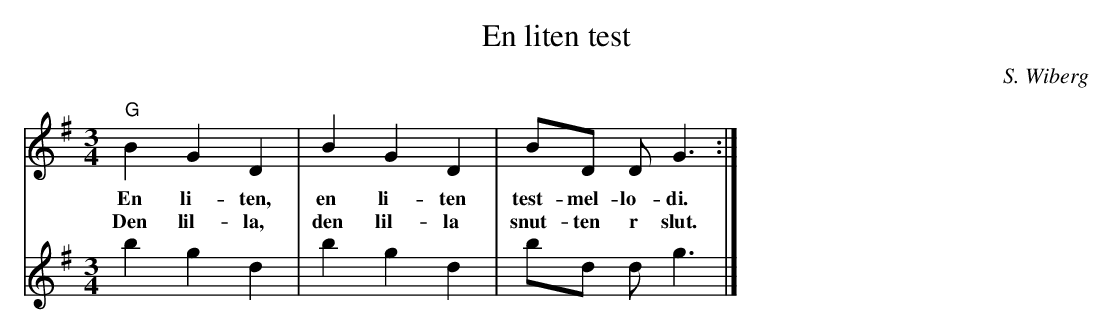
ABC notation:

X:1
T:En liten test
M:3/4
L:1/8
C:S. Wiberg
K:G
V:1
"G" B2G2D2 | B2G2D2 | BD D G3:|
w:En li-ten, en li-ten test-mel-lo-di.
w:Den lil-la, den lil-la snut-ten  r slut.
V:2
b2g2d2 | b2g2d2 | bd d g3|]
